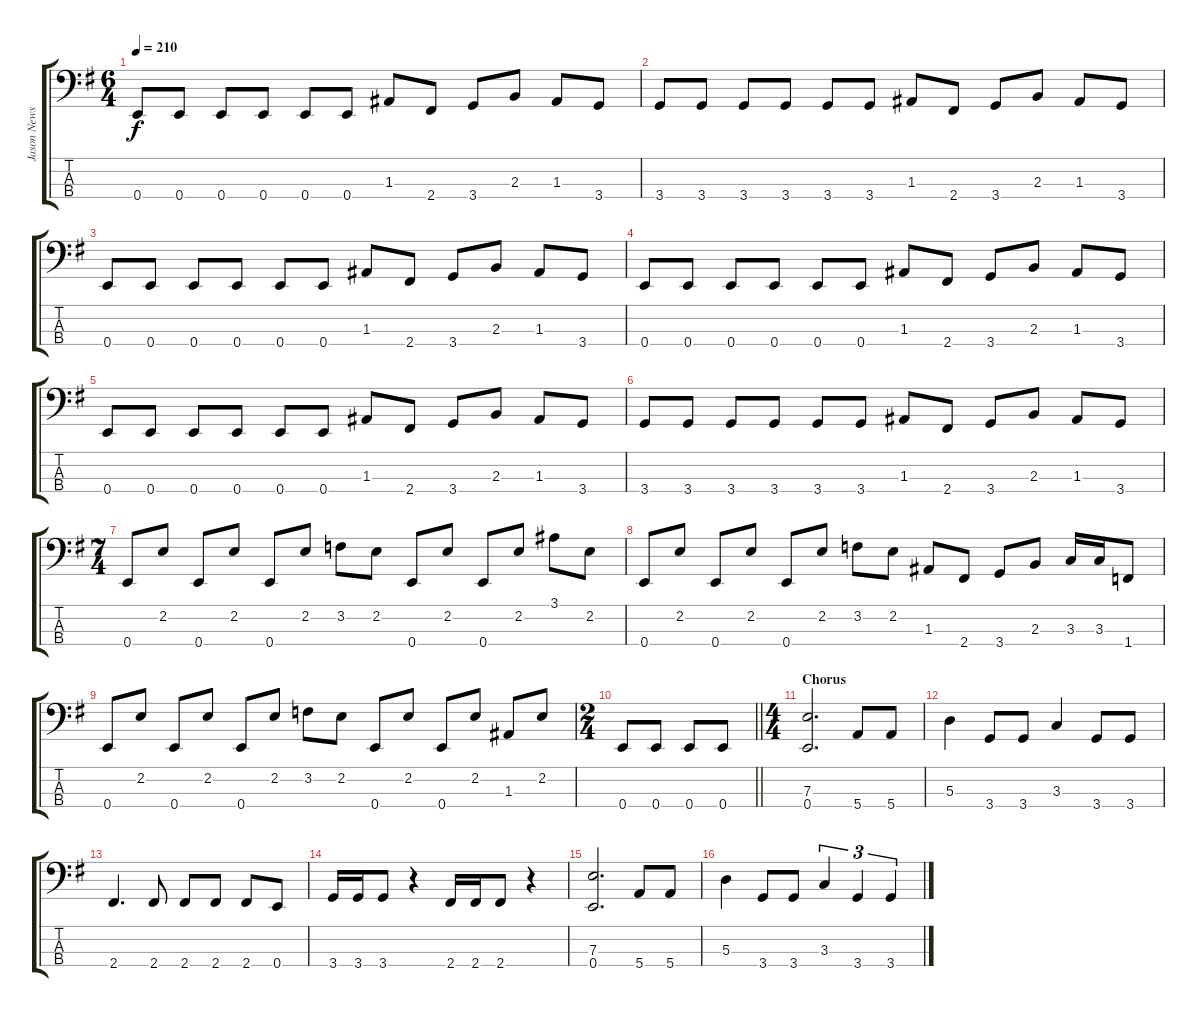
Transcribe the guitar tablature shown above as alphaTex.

\track ("Jason Newsted" "Jason News") {instrument electricbassfinger}
\staff {score tabs}
\tuning (G2 D2 A1 E1) {hide}
\ts (6 4)
\tempo 210
\clef f4
\ks g
0.4.8{dy f} 0.4.8 0.4.8 0.4.8 0.4.8 0.4.8 1.3.8 2.4.8 3.4.8 2.3.8 1.3.8 3.4.8 |
3.4.8 3.4.8 3.4.8 3.4.8 3.4.8 3.4.8 1.3.8 2.4.8 3.4.8 2.3.8 1.3.8 3.4.8 |
0.4.8 0.4.8 0.4.8 0.4.8 0.4.8 0.4.8 1.3.8 2.4.8 3.4.8 2.3.8 1.3.8 3.4.8 |
0.4.8 0.4.8 0.4.8 0.4.8 0.4.8 0.4.8 1.3.8 2.4.8 3.4.8 2.3.8 1.3.8 3.4.8 |
0.4.8 0.4.8 0.4.8 0.4.8 0.4.8 0.4.8 1.3.8 2.4.8 3.4.8 2.3.8 1.3.8 3.4.8 |
3.4.8 3.4.8 3.4.8 3.4.8 3.4.8 3.4.8 1.3.8 2.4.8 3.4.8 2.3.8 1.3.8 3.4.8 |
\ts (7 4)
0.4.8 2.2.8 0.4.8 2.2.8 0.4.8 2.2.8 3.2.8 2.2.8 0.4.8 2.2.8 0.4.8 2.2.8 3.1.8 2.2.8 |
0.4.8 2.2.8 0.4.8 2.2.8 0.4.8 2.2.8 3.2.8 2.2.8 1.3.8 2.4.8 3.4.8 2.3.8 3.3.16 3.3.16 1.4.8 |
0.4.8 2.2.8 0.4.8 2.2.8 0.4.8 2.2.8 3.2.8 2.2.8 0.4.8 2.2.8 0.4.8 2.2.8 1.3.8 2.2.8 |
\ts (2 4)
\barLineRight lightlight
0.4.8 0.4.8 0.4.8 0.4.8 |
\ts (4 4)
\section ("" "Chorus")
(7.3 0.4).2{d} 5.4.8 5.4.8 |
5.3.4 3.4.8 3.4.8 3.3.4 3.4.8 3.4.8 |
2.4.4{d} 2.4.8 2.4.8 2.4.8 2.4.8 0.4.8 |
3.4.16 3.4.16 3.4.8 r.4 2.4.16 2.4.16 2.4.8 r.4 |
(7.3 0.4).2{d} 5.4.8 5.4.8 |
5.3.4 3.4.8 3.4.8 3.3.4{tu (3 2)} 3.4.4{tu (3 2)} 3.4.4{tu (3 2)}
